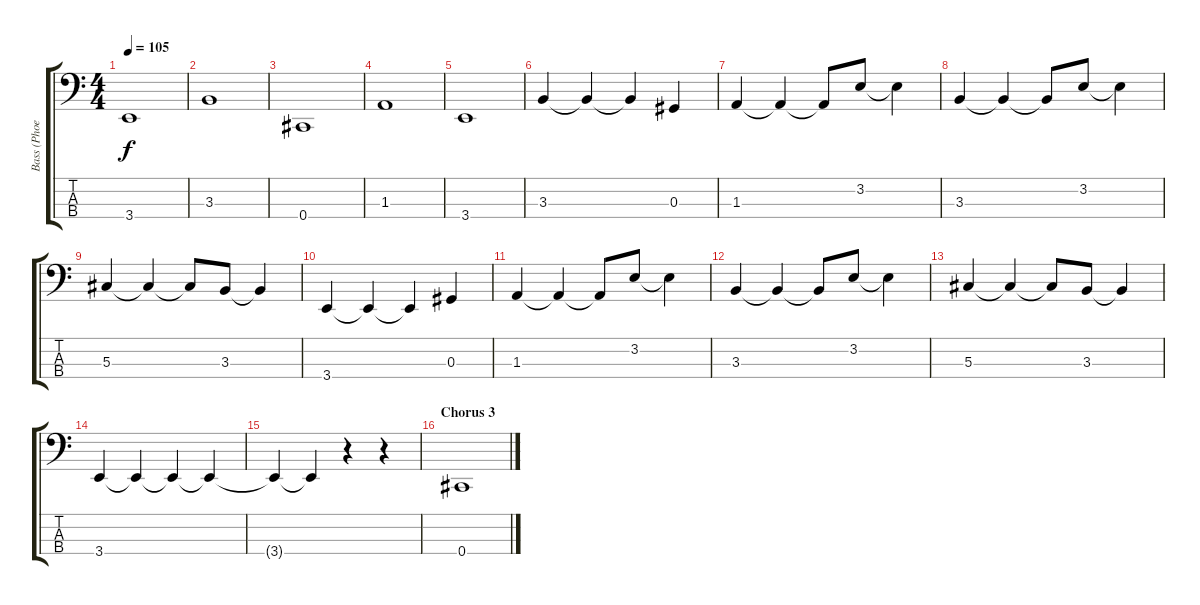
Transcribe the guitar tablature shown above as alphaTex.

\track ("Bass (Phoenix)" "Bass (Phoe") {instrument electricbassfinger}
\staff {score tabs}
\tuning (Gb2 Db2 Ab1 Db1) {hide}
\ts (4 4)
\tempo 105
\clef f4
\ks c
3.4.1{dy f} |
3.3.1 |
0.4.1 |
1.3.1 |
3.4.1 |
3.3.4 3.3{t}.4 3.3{t}.4 0.3.4 |
1.3.4 1.3{t}.4 1.3{t}.8 3.2.8 3.2{t}.4 |
3.3.4 3.3{t}.4 3.3{t}.8 3.2.8 3.2{t}.4 |
5.3.4 5.3{t}.4 5.3{t}.8 3.3.8 3.3{t}.4 |
3.4.4 3.4{t}.4 3.4{t}.4 0.3.4 |
1.3.4 1.3{t}.4 1.3{t}.8 3.2.8 3.2{t}.4 |
3.3.4 3.3{t}.4 3.3{t}.8 3.2.8 3.2{t}.4 |
5.3.4 5.3{t}.4 5.3{t}.8 3.3.8 3.3{t}.4 |
3.4.4 3.4{t}.4 3.4{t}.4 3.4{t}.4 |
3.4{t}.4 3.4{t}.4 r.4 r.4 |
\section ("" "Chorus 3")
0.4.1
